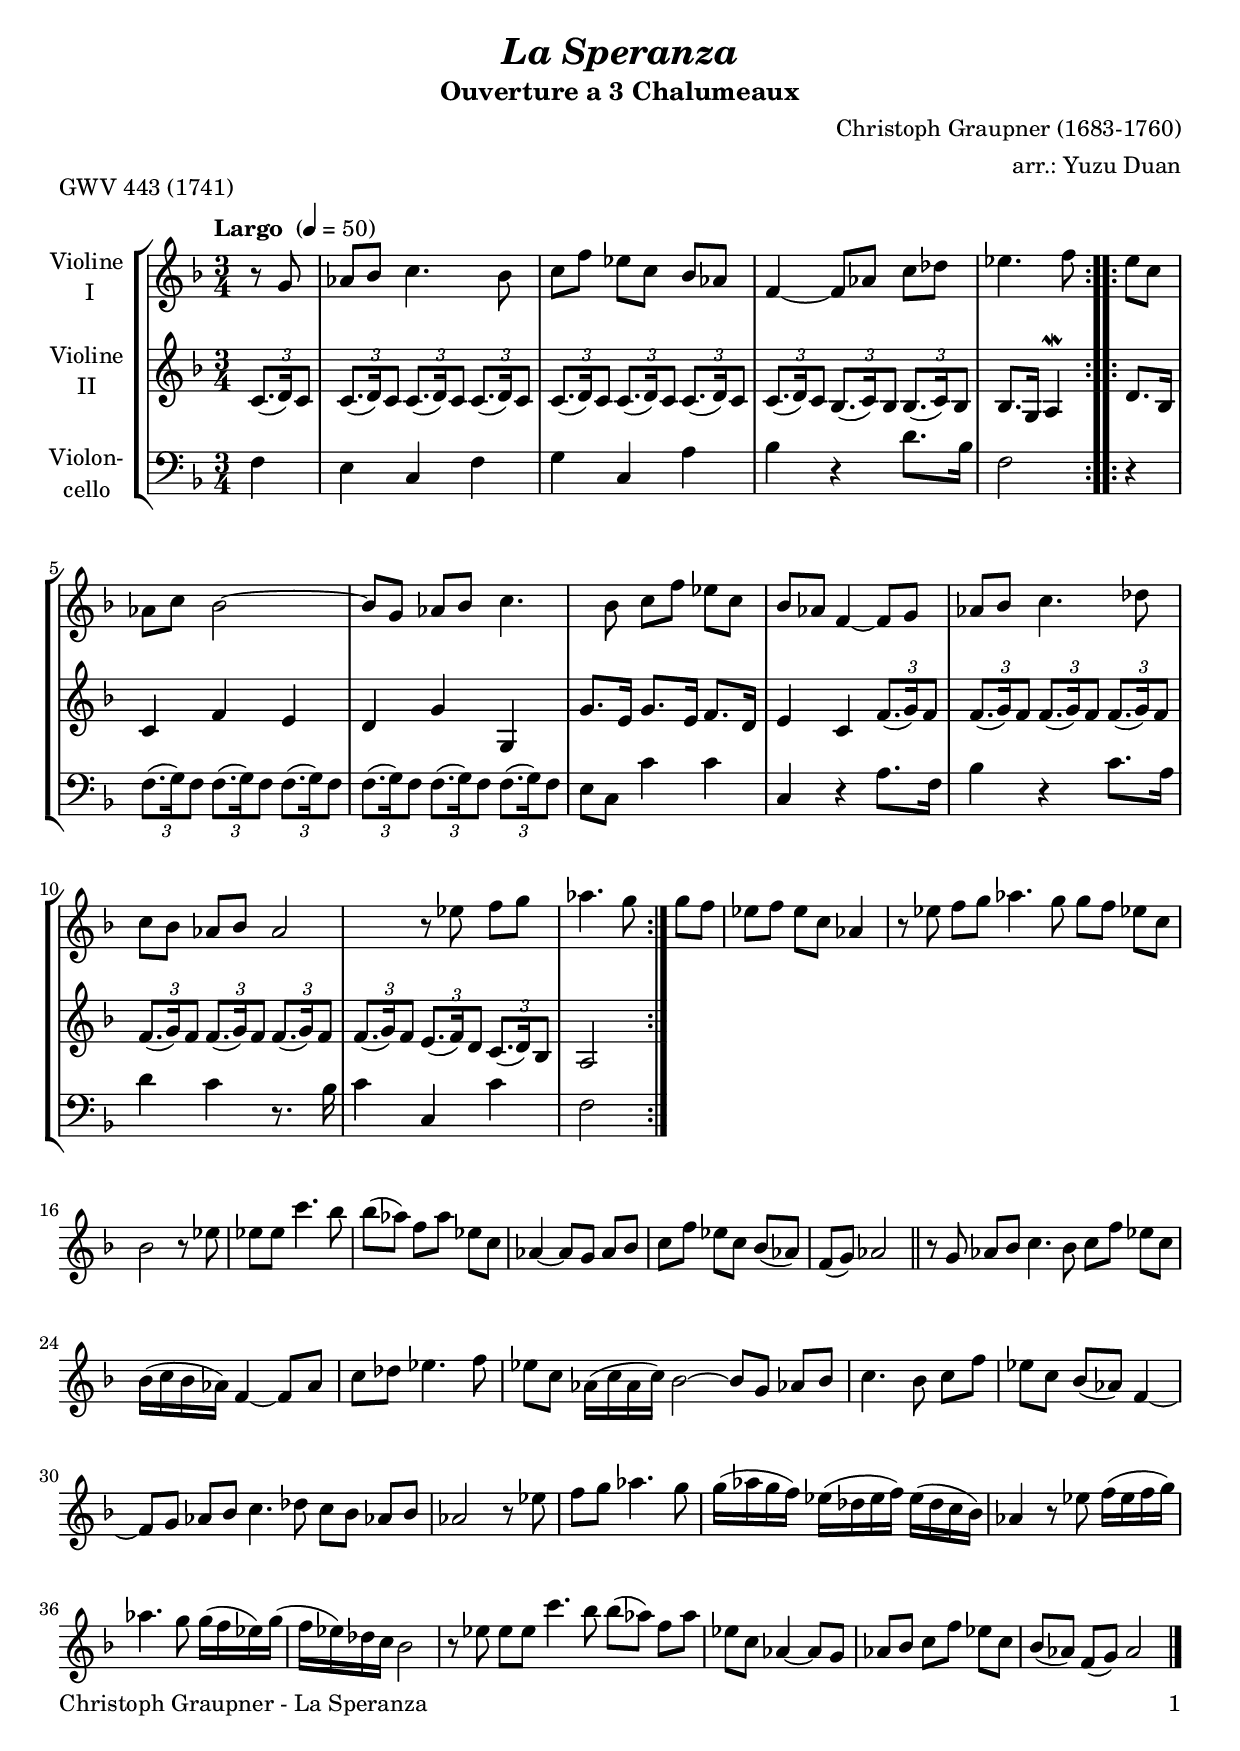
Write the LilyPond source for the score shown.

\version "2.20.2"
\include "deutsch.ly"

#(set-global-staff-size 20)

\header {
  title     = \markup \italic "La Speranza"
  subtitle  = "Ouverture a 3 Chalumeaux"
  composer  = "Christoph Graupner (1683-1760)"
  arranger  = "arr.: Yuzu Duan"
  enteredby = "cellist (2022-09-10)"
  piece     = "GWV 443 (1741)"
}

voiceconsts = {
 \key c \major
 \time 3/4
 \clef "treble"
% \numericTimeSignature
 \compressEmptyMeasures
  % Set default beaming for all staves
  \set Timing.beamExceptions = #'()
  \set Timing.baseMoment     = #(ly:make-moment 1 4)
  \set Timing.beatStructure  = #'(1 1 1) 
 \tempo "Largo " 4=50
}

mivl = "violin"
mipz = "pizzicato strings"
miba = "cello"

\include "v1.ily"
vb = \relative c' {
  \voiceconsts
  \clef "treble"
  
  \repeat volta 2 {
    \partial 4 \tuplet 3/2 4 {
      g8.( a16) g8
      g8.( a16) g8 g8.( a16) g8 g8.( a16) g8
      g8.( a16) g8 g8.( a16) g8 g8.( a16) g8
      g8.( a16) g8 f8.( g16) f8 f8.( g16) f8
    }
    f8. d16 e4\mordent
  }

  \repeat volta 2 {
    a8. f16
    g4 c h
    a d d,
    d'8. h16 d8. h16 c8. a16
    h4 g \tuplet 3/2 4 {
      c8.( d16) c8

      c8.( d16) c8 c8.( d16) c8 c8.( d16) c8
      c8.( d16) c8 c8.( d16) c8 c8.( d16) c8
      c8.( d16) c8 h8.( c16) a8 g8.( a16) f8
    }
    e2
  }
}

vc = \relative c {
  \voiceconsts
  \clef "bass"
  
  \repeat volta 2 {
    \partial 4 c4
    h g c
    d g, e'
    f r a8. f16
    c2
  }

  \repeat volta 2 {
    r4
    \tuplet 3/2 4 {
      c8.( d16) c8 c8.( d16) c8 c8.( d16) c8
      c8.( d16) c8 c8.( d16) c8 c8.( d16) c8
    }
    h g g'4 g
    g, r e'8. c16

    f4 r g8. e16
    a4 g r8. f16
    g4 g, g'
    c,2
  }
}


music = \new StaffGroup <<
      \new Staff {
        \set Staff.midiInstrument = \mivl
        \set Staff.instrumentName = \markup \center-column { "Violine" " I" }
        \transpose c f { \va }
      }
      
      \new Staff {
        \set Staff.midiInstrument = \mivl
        \set Staff.instrumentName = \markup \center-column { "Violine" "II" }
        \transpose c f { \vb }
      }
      
      \new Staff {
        \set Staff.midiInstrument = \miba
        \set Staff.instrumentName = \markup \center-column { "Violon-" "cello" }
        \transpose c f { \vc }
      }
>>

\book {
   \paper {
    print-page-number = ##t
    print-first-page-number = ##t
    ragged-last-bottom = ##f
    oddHeaderMarkup = \markup \null
    evenHeaderMarkup = \markup \null
    oddFooterMarkup = \markup {
      \fill-line {
%        \on-the-fly #print-page-number-check-first
        "Christoph Graupner - La Speranza" \fromproperty #'page:page-number-string
      }
    }
    evenFooterMarkup = \oddFooterMarkup
  } \score {
    \music
    \layout {}
  }

  \score {
    \unfoldRepeats \music

    \midi {
      \context {
        \Score
      }
    }
  }
}